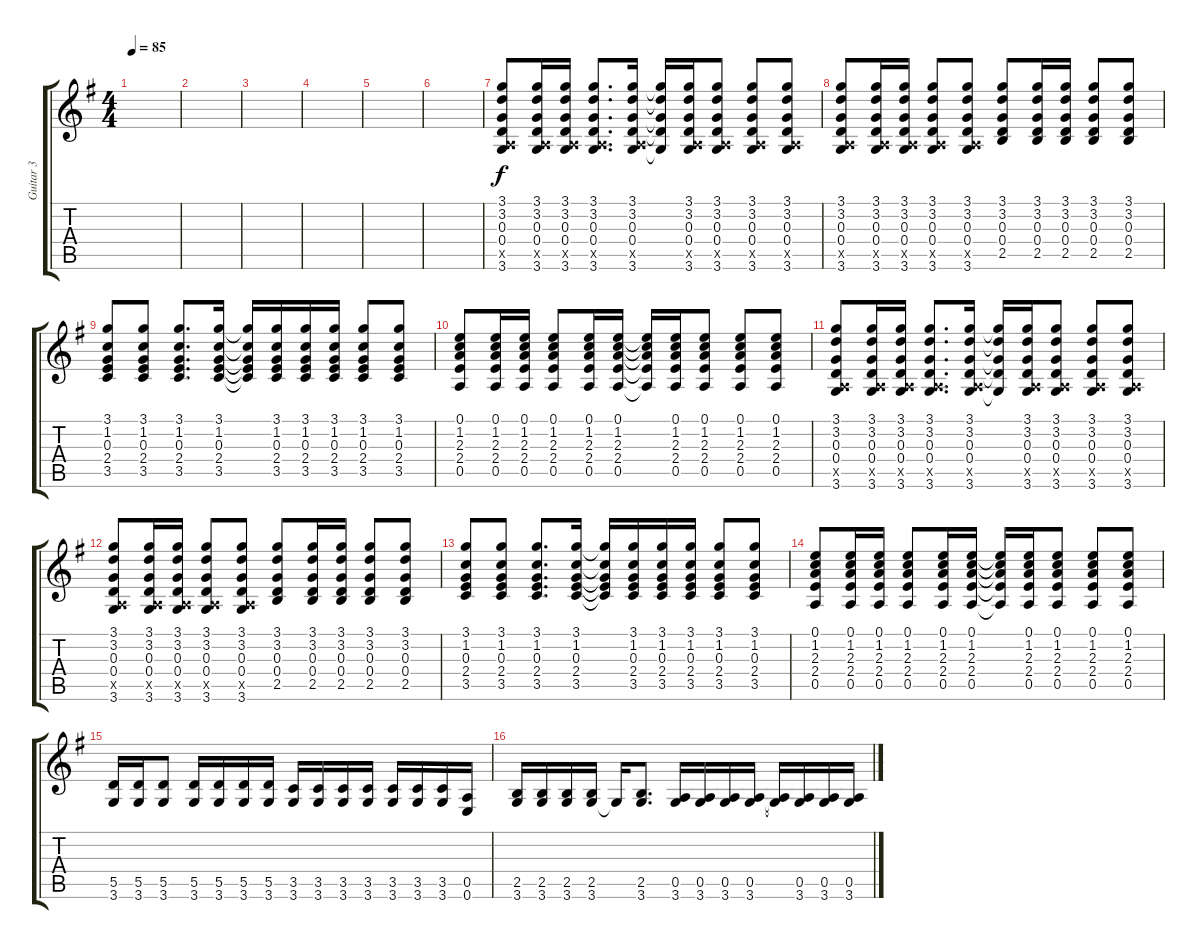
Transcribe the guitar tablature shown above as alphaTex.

\track ("Guitar 3" "Guitar 3") {instrument overdrivenguitar}
\staff {score tabs}
\tuning (E4 B3 G3 D3 A2 E2) {hide}
\ts (4 4)
\tempo 85
\clef g2
\ks g
|
|
|
|
|
|
(3.1 3.2 0.3 0.4 0.5{x} 3.6).8 (3.1 3.2 0.3 0.4 0.5{x} 3.6).16 (3.1 3.2 0.3 0.4 0.5{x} 3.6).16 (3.1 3.2 0.3 0.4 0.5{x} 3.6).8{d} (3.1 3.2 0.3 0.4 0.5{x} 3.6).16 (3.1{t} 3.2{t} 0.3{t} 0.4{t} 3.6{t}).16 (3.1 3.2 0.3 0.4 0.5{x} 3.6).16 (3.1 3.2 0.3 0.4 0.5{x} 3.6).8 (3.1 3.2 0.3 0.4 0.5{x} 3.6).8 (3.1 3.2 0.3 0.4 0.5{x} 3.6).8 |
(3.1 3.2 0.3 0.4 0.5{x} 3.6).8 (3.1 3.2 0.3 0.4 0.5{x} 3.6).16 (3.1 3.2 0.3 0.4 0.5{x} 3.6).16 (3.1 3.2 0.3 0.4 0.5{x} 3.6).8 (3.1 3.2 0.3 0.4 0.5{x} 3.6).8 (3.1 3.2 0.3 0.4 2.5).8 (3.1 3.2 0.3 0.4 2.5).16 (3.1 3.2 0.3 0.4 2.5).16 (3.1 3.2 0.3 0.4 2.5).8 (3.1 3.2 0.3 0.4 2.5).8 |
(3.1 1.2 0.3 2.4 3.5).8 (3.1 1.2 0.3 2.4 3.5).8 (3.1 1.2 0.3 2.4 3.5).8{d} (3.1 1.2 0.3 2.4 3.5).16 (3.1{t} 1.2{t} 0.3{t} 2.4{t} 3.5{t}).16 (3.1 1.2 0.3 2.4 3.5).16 (3.1 1.2 0.3 2.4 3.5).16 (3.1 1.2 0.3 2.4 3.5).16 (3.1 1.2 0.3 2.4 3.5).8 (3.1 1.2 0.3 2.4 3.5).8 |
(0.1 1.2 2.3 2.4 0.5).8 (0.1 1.2 2.3 2.4 0.5).16 (0.1 1.2 2.3 2.4 0.5).16 (0.1 1.2 2.3 2.4 0.5).8 (0.1 1.2 2.3 2.4 0.5).16 (0.1 1.2 2.3 2.4 0.5).16 (0.1{t} 1.2{t} 2.3{t} 2.4{t} 0.5{t}).16 (0.1 1.2 2.3 2.4 0.5).16 (0.1 1.2 2.3 2.4 0.5).8 (0.1 1.2 2.3 2.4 0.5).8 (0.1 1.2 2.3 2.4 0.5).8 |
(3.1 3.2 0.3 0.4 0.5{x} 3.6).8 (3.1 3.2 0.3 0.4 0.5{x} 3.6).16 (3.1 3.2 0.3 0.4 0.5{x} 3.6).16 (3.1 3.2 0.3 0.4 0.5{x} 3.6).8{d} (3.1 3.2 0.3 0.4 0.5{x} 3.6).16 (3.1{t} 3.2{t} 0.3{t} 0.4{t} 3.6{t}).16 (3.1 3.2 0.3 0.4 0.5{x} 3.6).16 (3.1 3.2 0.3 0.4 0.5{x} 3.6).8 (3.1 3.2 0.3 0.4 0.5{x} 3.6).8 (3.1 3.2 0.3 0.4 0.5{x} 3.6).8 |
(3.1 3.2 0.3 0.4 0.5{x} 3.6).8 (3.1 3.2 0.3 0.4 0.5{x} 3.6).16 (3.1 3.2 0.3 0.4 0.5{x} 3.6).16 (3.1 3.2 0.3 0.4 0.5{x} 3.6).8 (3.1 3.2 0.3 0.4 0.5{x} 3.6).8 (3.1 3.2 0.3 0.4 2.5).8 (3.1 3.2 0.3 0.4 2.5).16 (3.1 3.2 0.3 0.4 2.5).16 (3.1 3.2 0.3 0.4 2.5).8 (3.1 3.2 0.3 0.4 2.5).8 |
(3.1 1.2 0.3 2.4 3.5).8 (3.1 1.2 0.3 2.4 3.5).8 (3.1 1.2 0.3 2.4 3.5).8{d} (3.1 1.2 0.3 2.4 3.5).16 (3.1{t} 1.2{t} 0.3{t} 2.4{t} 3.5{t}).16 (3.1 1.2 0.3 2.4 3.5).16 (3.1 1.2 0.3 2.4 3.5).16 (3.1 1.2 0.3 2.4 3.5).16 (3.1 1.2 0.3 2.4 3.5).8 (3.1 1.2 0.3 2.4 3.5).8 |
(0.1 1.2 2.3 2.4 0.5).8 (0.1 1.2 2.3 2.4 0.5).16 (0.1 1.2 2.3 2.4 0.5).16 (0.1 1.2 2.3 2.4 0.5).8 (0.1 1.2 2.3 2.4 0.5).16 (0.1 1.2 2.3 2.4 0.5).16 (0.1{t} 1.2{t} 2.3{t} 2.4{t} 0.5{t}).16 (0.1 1.2 2.3 2.4 0.5).16 (0.1 1.2 2.3 2.4 0.5).8 (0.1 1.2 2.3 2.4 0.5).8 (0.1 1.2 2.3 2.4 0.5).8 |
(5.5 3.6).16 (5.5 3.6).16 (5.5 3.6).8 (5.5 3.6).16 (5.5 3.6).16 (5.5 3.6).16 (5.5 3.6).16 (3.5 3.6).16 (3.5 3.6).16 (3.5 3.6).16 (3.5 3.6).16 (3.5 3.6).16 (3.5 3.6).16 (3.5 3.6).16 (0.5 0.6).16 |
(2.5 3.6).16 (2.5 3.6).16 (2.5 3.6).16 (2.5 3.6).16 3.6{t}.16 (2.5 3.6).8{d} (0.5 3.6).16 (0.5 3.6).16 (0.5 3.6).16 (0.5 3.6).16 (0.5{t} 3.6{t}).16 (0.5 3.6).16 (0.5 3.6).16 (0.5 3.6).16
